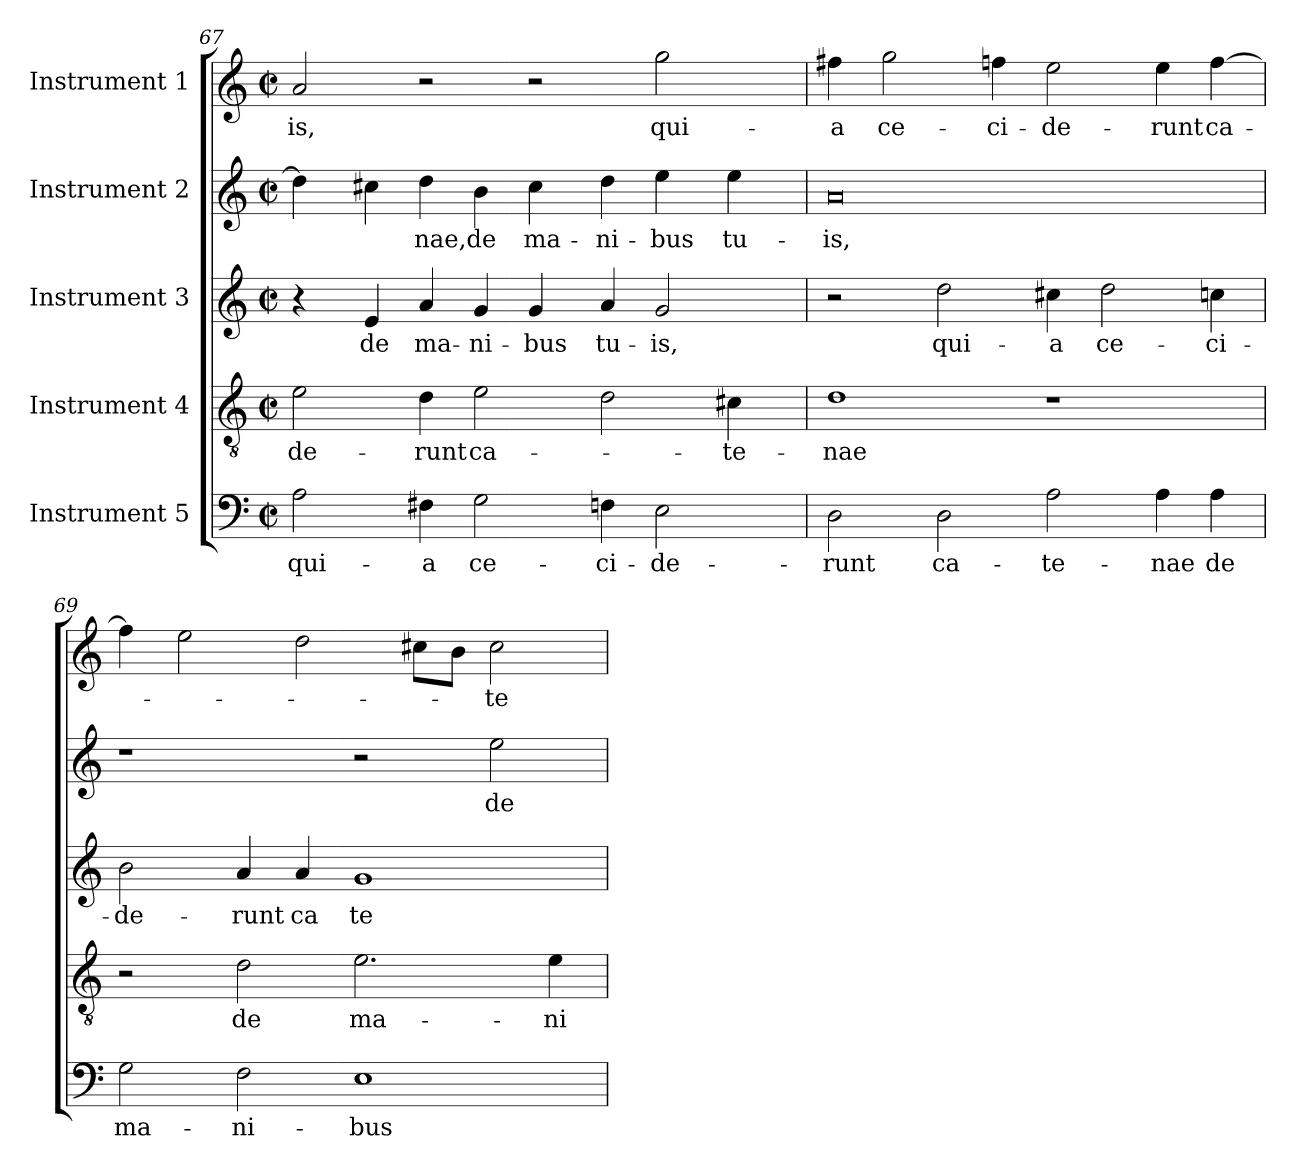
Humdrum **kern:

**kern	**text	**kern	**text	**kern	**text	**kern	**text	**kern	**text
*part5	*part5	*part4	*part4	*part3	*part3	*part2	*part2	*part1	*part1
*staff5	*staff5	*staff4	*staff4	*staff3	*staff3	*staff2	*staff2	*staff1	*staff1
*I"Instrument 5	*	*I"Instrument 4	*	*I"Instrument 3	*	*I"Instrument 2	*	*I"Instrument 1	*
!!LO:PB:g=z
*clefF4	*	*clefGv2	*	*clefG2	*	*clefG2	*	*clefG2	*
*M2/2	*	*M2/2	*	*M2/2	*	*M2/2	*	*M2/2	*
*met(c|)	*	*met(c|)	*	*met(c|)	*	*met(c|)	*	*met(c|)	*
=67	=67	=67	=67	=67	=67	=67	=67	=67	=67
!	!LO:LY:b:cj	!	!LO:LY:b:cj	!	!	!	!	!	!LO:LY:b:cj
*	*	*	*	*	*	*^	*	*	*
2A\	qui-	2e\	-de-	4r	.	4dd\]	16..ryy	.	2a/	is,
.	.	.	.	.	.	.	1ryy	.	.	.
!	!	!	!	!	!LO:LY:b:cj	!	!	!	!	!
.	.	.	.	4e/	de	4cc#\	.	.	.	.
!	!LO:LY:b:cj	!	!LO:LY:b:cj	!	!LO:LY:b:cj	!	!	!LO:LY:b	!	!
4F#X\	-a	4d\	-runt	4a/	ma-	4dd\	.	nae,de	2r	.
!	!LO:LY:b:cj	!	!LO:LY:b:cj	!	!LO:LY:b	!	!	!	!	!
2G\	ce-	2e\	ca-	4g/	-ni-	4b\	.	.	.	.
!	!	!	!	!	!LO:LY:b:cj	!	!	!LO:LY:b	!	!
.	.	.	.	4g/	-bus	4cc#\	.	ma-	2r	.
.	.	.	.	.	.	.	2ryy	.	.	.
!	!LO:LY:b	!	!	!	!LO:LY:b:cj	!	!	!LO:LY:b:cj	!	!
4Fn\	-ci-	2d\	.	4a/	tu-	4dd\	.	-ni-	.	.
!	!LO:LY:b:rj	!	!	!	!LO:LY:b:cj	!	!	!LO:LY:b:rj	!	!LO:LY:b:cj
2E\	-de-	.	.	2g/	-is,	4ee\	.	-bus	2gg\	qui-
.	.	.	.	.	.	.	4ryy	.	.	.
!	!	!	!LO:LY:b:cj	!	!	!	!	!LO:LY:b:cj	!	!
.	.	4c#X\	-te-	.	.	4ee\	.	tu-	.	.
.	.	.	.	.	.	.	8ryy	.	.	.
.	.	.	.	.	.	.	64ryy	.	.	.
=68	=68	=68	=68	=68	=68	=68	=68	=68	=68	=68
!	!LO:LY:b:cj	!	!LO:LY:b:cj	!	!	!	!	!LO:LY:b:cj	!	!LO:LY:b:cj
*	*	*	*	*	*	*v	*v	*	*	*
2D\	-runt	1d	-nae	2r	.	0a	-is,	4ff#X\	-a
!	!	!	!	!	!	!	!	!	!LO:LY:b:cj
.	.	.	.	.	.	.	.	2gg\	ce-
!	!LO:LY:b:cj	!	!	!	!LO:LY:b:cj	!	!	!	!
2D\	ca-	.	.	2dd\	qui-	.	.	.	.
!	!	!	!	!	!	!	!	!	!LO:LY:b
.	.	.	.	.	.	.	.	4ffn\	-ci-
!	!LO:LY:b:cj	!	!	!	!LO:LY:b:cj	!	!	!	!LO:LY:b:rj
2A\	-te-	1r	.	4cc#X\	-a	.	.	2ee\	-de-
!	!	!	!	!	!LO:LY:b:cj	!	!	!	!
.	.	.	.	2dd\	ce-	.	.	.	.
!	!LO:LY:b:cj	!	!	!	!	!	!	!	!LO:LY:b:cj
4A\	-nae	.	.	.	.	.	.	4ee\	-runt
!	!LO:LY:b:cj	!	!	!	!LO:LY:b:cj	!	!	!	!LO:LY:b:cj
4A\	de	.	.	4ccn\	-ci-	.	.	[>4ff\	ca-
=69	=69	=69	=69	=69	=69	=69	=69	=69	=69
!	!LO:LY:b:cj	!	!	!	!LO:LY:b	!	!	!	!
2G\	ma-	2r	.	2b\	-de-	1r	.	4ff\]	.
.	.	.	.	.	.	.	.	2ee\	.
!	!LO:LY:b:cj	!	!LO:LY:b:cj	!	!LO:LY:b:cj	!	!	!	!
2F\	-ni-	2d\	de	4a/	-runt	.	.	.	.
!	!	!	!	!	!LO:LY:b:cj	!	!	!	!
.	.	.	.	4a/	ca	.	.	2dd\	.
!	!LO:LY:b:cj	!	!LO:LY:b:cj	!	!LO:LY:b:cj	!	!	!	!
1E	-bus	2.e\	ma-	1g	te-	2r	.	.	.
.	.	.	.	.	.	.	.	8cc#X\L	.
.	.	.	.	.	.	.	.	8b\J	.
!	!	!	!	!	!	!	!LO:LY:b:cj	!	!LO:LY:b:cj
.	.	.	.	.	.	2ee\	de	2cc#\	-te-
!	!	!	!LO:LY:b	!	!	!	!	!	!
.	.	4e\	-ni-	.	.	.	.	.	.
=	=	=	=	=	=	=	=	=	=
*-	*-	*-	*-	*-	*-	*-	*-	*-	*-
